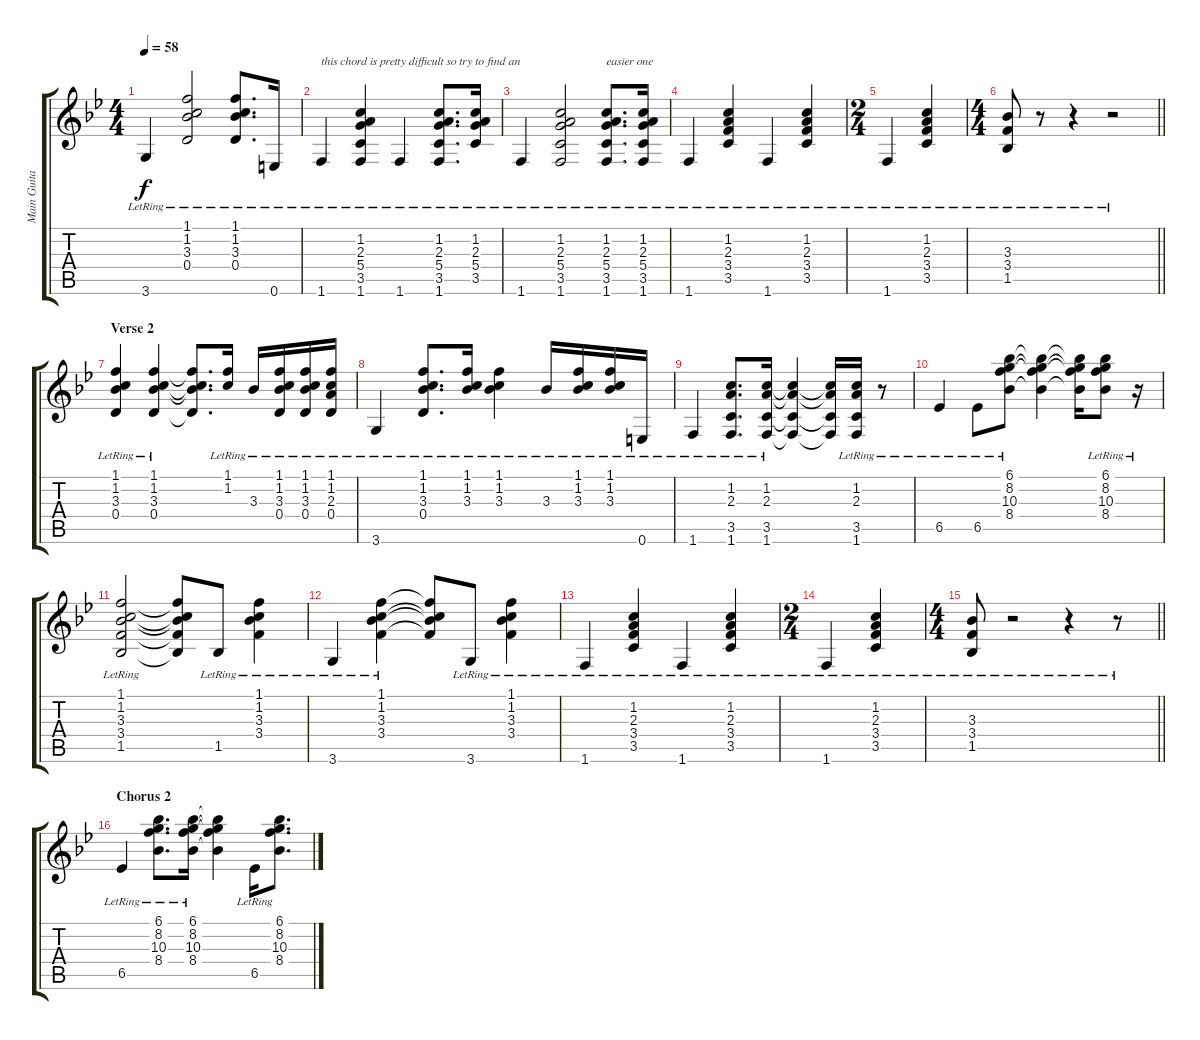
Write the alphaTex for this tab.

\track ("Main Guitar" "Main Guita") {instrument electricguitarjazz}
\staff {score tabs}
\tuning (E4 B3 G3 D3 A2 E2) {hide}
\ts (4 4)
\tempo 58
\clef g2
\ks bb
3.6{lr}.4{dy f} (1.1{lr} 1.2{lr} 3.3{lr} 0.4{lr}).2 (1.1{lr} 1.2{lr} 3.3{lr} 0.4{lr}).8{d} 0.6{lr}.16 |
1.6{lr}.4{txt "this chord is pretty difficult so try to find an "} (1.2{lr} 2.3{lr} 5.4{lr} 3.5{lr} 1.6{lr}).4 1.6{lr}.4 (1.2{lr} 2.3{lr} 5.4{lr} 3.5{lr} 1.6{lr}).8{d} (1.2{lr} 2.3{lr} 5.4{lr} 3.5{lr}).16 |
1.6{lr}.4 (1.2{lr} 2.3{lr} 5.4{lr} 3.5{lr} 1.6{lr}).2 (1.2{lr} 2.3{lr} 5.4{lr} 3.5{lr} 1.6{lr}).8{d txt "easier one"} (1.2{lr} 2.3{lr} 5.4{lr} 3.5{lr} 1.6{lr}).16 |
1.6{lr}.4 (1.2{lr} 2.3{lr} 3.4{lr} 3.5{lr}).4 1.6{lr}.4 (1.2{lr} 2.3{lr} 3.4{lr} 3.5{lr}).4 |
\ts (2 4)
1.6{lr}.4 (1.2{lr} 2.3{lr} 3.4{lr} 3.5{lr}).4 |
\ts (4 4)
\barLineRight lightlight
(3.3{lr} 3.4{lr} 1.5{lr}).8 r.8 r.4 r.2 |
\section ("" "Verse 2")
(1.1{lr} 1.2{lr} 3.3{lr} 0.4{lr}).4 (1.1{lr} 1.2{lr} 3.3{lr} 0.4{lr}).4 (1.1{t} 1.2{t} 3.3{t} 0.4{t}).8{d} (1.1{lr} 1.2{lr}).16 3.3{lr}.16 (1.1{lr} 1.2{lr} 3.3{lr} 0.4{lr}).16 (1.1{lr} 1.2{lr} 3.3{lr} 0.4{lr}).16 (1.1{lr} 1.2{lr} 2.3{lr} 0.4{lr}).16 |
3.6{lr}.4 (1.1{lr} 1.2{lr} 3.3{lr} 0.4{lr}).8{d} (1.1{lr} 1.2{lr} 3.3{lr}).16 (1.1{lr} 1.2{lr} 3.3{lr}).4 3.3{lr}.16 (1.1{lr} 1.2{lr} 3.3{lr}).16 (1.1{lr} 1.2{lr} 3.3{lr}).16 0.6{lr}.16 |
1.6{lr}.4 (1.2{lr} 2.3{lr} 3.5{lr} 1.6{lr}).8{d} (1.2{lr} 2.3{lr} 3.5{lr} 1.6{lr}).16 (1.2{t} 2.3{t} 3.5{t} 1.6{t}).4 (1.2{t} 2.3{t} 3.5{t} 1.6{t}).16 (1.2{lr} 2.3{lr} 3.5{lr} 1.6{lr}).16 r.8 |
6.5{lr}.4 6.5{lr}.8 (6.1{lr} 8.2{lr} 10.3{lr} 8.4{lr}).8 (6.1{t} 8.2{t} 10.3{t} 8.4{t}).4 (6.1{t} 8.2{t} 10.3{t} 8.4{t}).16 (6.1{lr} 8.2{lr} 10.3{lr} 8.4{lr}).8 r.16 |
(1.1{lr} 1.2{lr} 3.3{lr} 3.4{lr} 1.5{lr}).2 (1.1{t} 1.2{t} 3.3{t} 3.4{t} 1.5{t}).8 1.5{lr}.8 (1.1{lr} 1.2{lr} 3.3{lr} 3.4{lr}).4 |
3.6{lr}.4 (1.1{lr} 1.2{lr} 3.3{lr} 3.4{lr}).4 (1.1{t} 1.2{t} 3.3{t} 3.4{t}).8 3.6{lr}.8 (1.1{lr} 1.2{lr} 3.3{lr} 3.4{lr}).4 |
1.6{lr}.4 (1.2{lr} 2.3{lr} 3.4{lr} 3.5{lr}).4 1.6{lr}.4 (1.2{lr} 2.3{lr} 3.4{lr} 3.5{lr}).4 |
\ts (2 4)
1.6{lr}.4 (1.2{lr} 2.3{lr} 3.4{lr} 3.5{lr}).4 |
\ts (4 4)
\barLineRight lightlight
(3.3{lr} 3.4{lr} 1.5{lr}).8 r.2 r.4 r.8 |
\section ("" "Chorus 2")
6.5{lr}.4 (6.1{lr} 8.2{lr} 10.3{lr} 8.4{lr}).8{d} (6.1{lr} 8.2{lr} 10.3{lr} 8.4{lr}).16 (6.1{t} 8.2{t} 10.3{t} 8.4{t}).4 6.5{lr}.16 (6.1{lr} 8.2{lr} 10.3{lr} 8.4{lr}).8{d}
